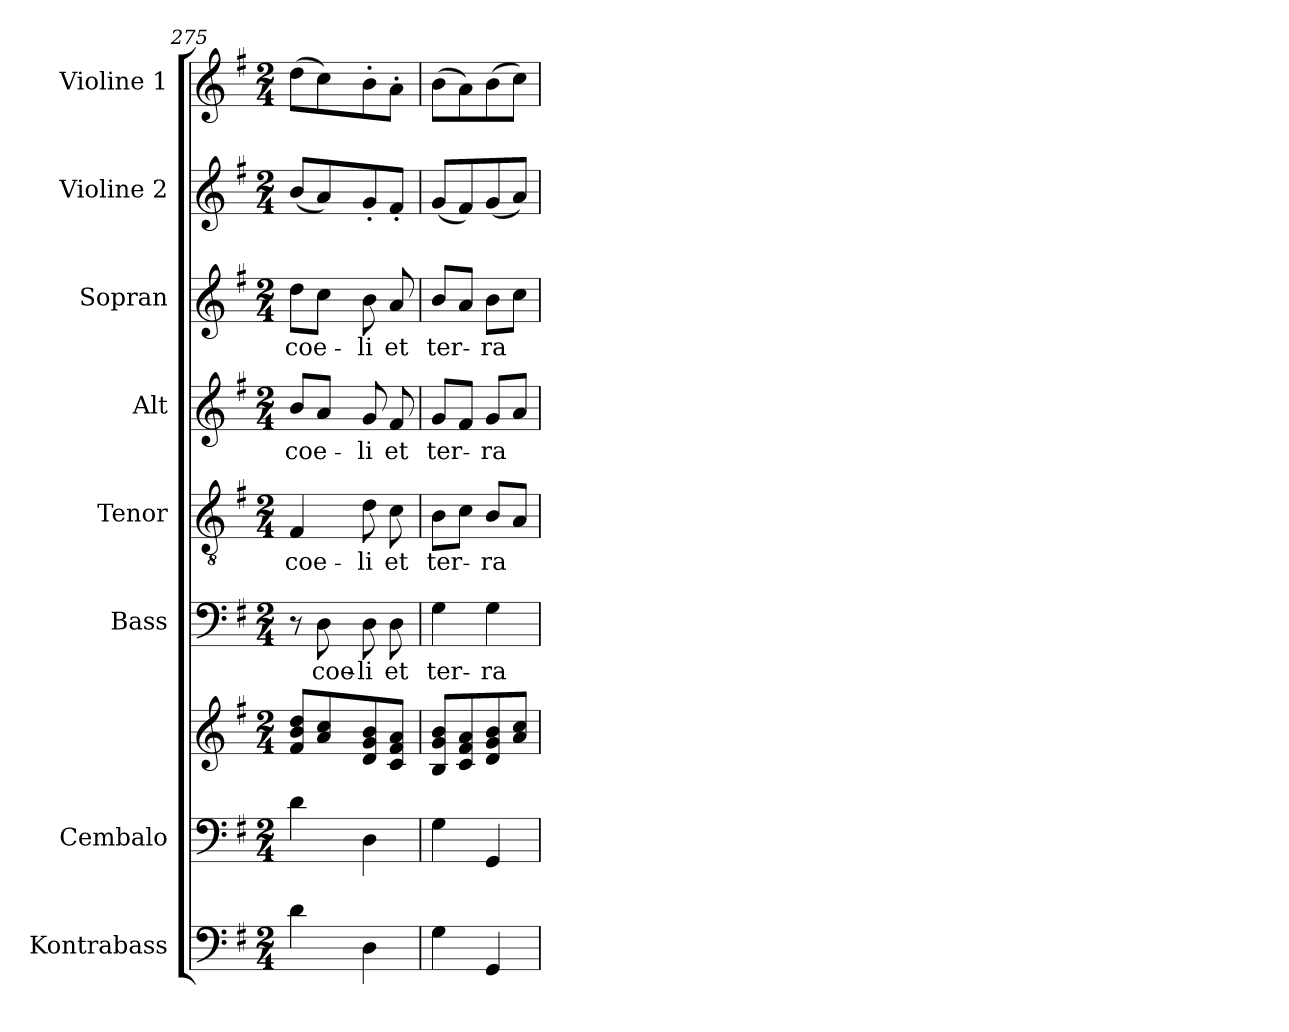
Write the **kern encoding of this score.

**kern	**kern	**kern	**kern	**text	**kern	**text	**kern	**text	**kern	**text	**kern	**kern
*part8	*part7	*part7	*part6	*part6	*part5	*part5	*part4	*part4	*part3	*part3	*part2	*part1
*staff9	*staff8	*staff7	*staff6	*staff6	*staff5	*staff5	*staff4	*staff4	*staff3	*staff3	*staff2	*staff1
*I"Kontrabass	*I"Cembalo	*	*I"Bass	*	*I"Tenor	*	*I"Alt	*	*I"Sopran	*	*I"Violine 2	*I"Violine 1
*I'Kb.	*I'Cemb.	*	*I'B.	*	*I'T.	*	*I'A.	*	*I'S.	*	*I'Vl. 2	*I'Vl. 1
*clefF4	*clefF4	*clefG2	*clefF4	*	*clefGv2	*	*clefG2	*	*clefG2	*	*clefG2	*clefG2
*ITrd7c12	*	*	*	*	*	*	*	*	*	*	*	*
*k[f#]	*k[f#]	*k[f#]	*k[f#]	*	*k[f#]	*	*k[f#]	*	*k[f#]	*	*k[f#]	*k[f#]
*G:	*G:	*G:	*G:	*	*G:	*	*G:	*	*G:	*	*G:	*G:
*M2/4	*M2/4	*M2/4	*M2/4	*	*M2/4	*	*M2/4	*	*M2/4	*	*M2/4	*M2/4
=275	=275	=275	=275	=275	=275	=275	=275	=275	=275	=275	=275	=275
!	!	!	!	!	!	!LO:LY:b	!	!LO:LY:b	!	!LO:LY:b	!	!
4D\	4d\	8f#/ 8b/ 8dd/L	8r	.	4F#/	coe-	8b/L	coe-	8dd\L	coe-	(<8b/L	(>8dd\L
!	!	!	!	!LO:LY:b	!	!	!	!	!	!	!	!
.	.	8a/ 8cc/	8D\	coe-	.	.	8a/J	.	8cc\J	.	8a/)	8cc\)
!	!	!	!	!LO:LY:b	!	!LO:LY:b	!	!LO:LY:b	!	!LO:LY:b	!	!
4DD\	4D\	8d/ 8g/ 8b/	8D\	-li	8d\	-li	8g/	-li	8b\	-li	8g'</	8b'>\
!	!	!	!	!LO:LY:b	!	!LO:LY:b	!	!LO:LY:b	!	!LO:LY:b	!	!
.	.	8c/ 8f#/ 8a/J	8D\	et	8c\	et	8f#/	et	8a/	et	8f#'</J	8a'>\J
=276	=276	=276	=276	=276	=276	=276	=276	=276	=276	=276	=276	=276
!	!	!	!	!LO:LY:b	!	!LO:LY:b	!	!LO:LY:b	!	!LO:LY:b	!	!
4GG\	4G\	8B/ 8g/ 8b/L	4G\	ter-	8B\L	ter-	8g/L	ter-	8b/L	ter-	(<8g/L	(>8b\L
.	.	8c/ 8f#/ 8a/	.	.	8c\J	.	8f#/J	.	8a/J	.	8f#/)	8a\)
!	!	!	!	!LO:LY:b	!	!LO:LY:b	!	!LO:LY:b	!	!LO:LY:b	!	!
4GGG/	4GG/	8d/ 8g/ 8b/	4G\	-ra	8B/L	-ra	8g/L	-ra	8b\L	-ra	(<8g/	(>8b\
.	.	8a/ 8cc/J	.	.	8A/J	.	8a/J	.	8cc\J	.	8a/J)	8cc\J)
=	=	=	=	=	=	=	=	=	=	=	=	=
*-	*-	*-	*-	*-	*-	*-	*-	*-	*-	*-	*-	*-
